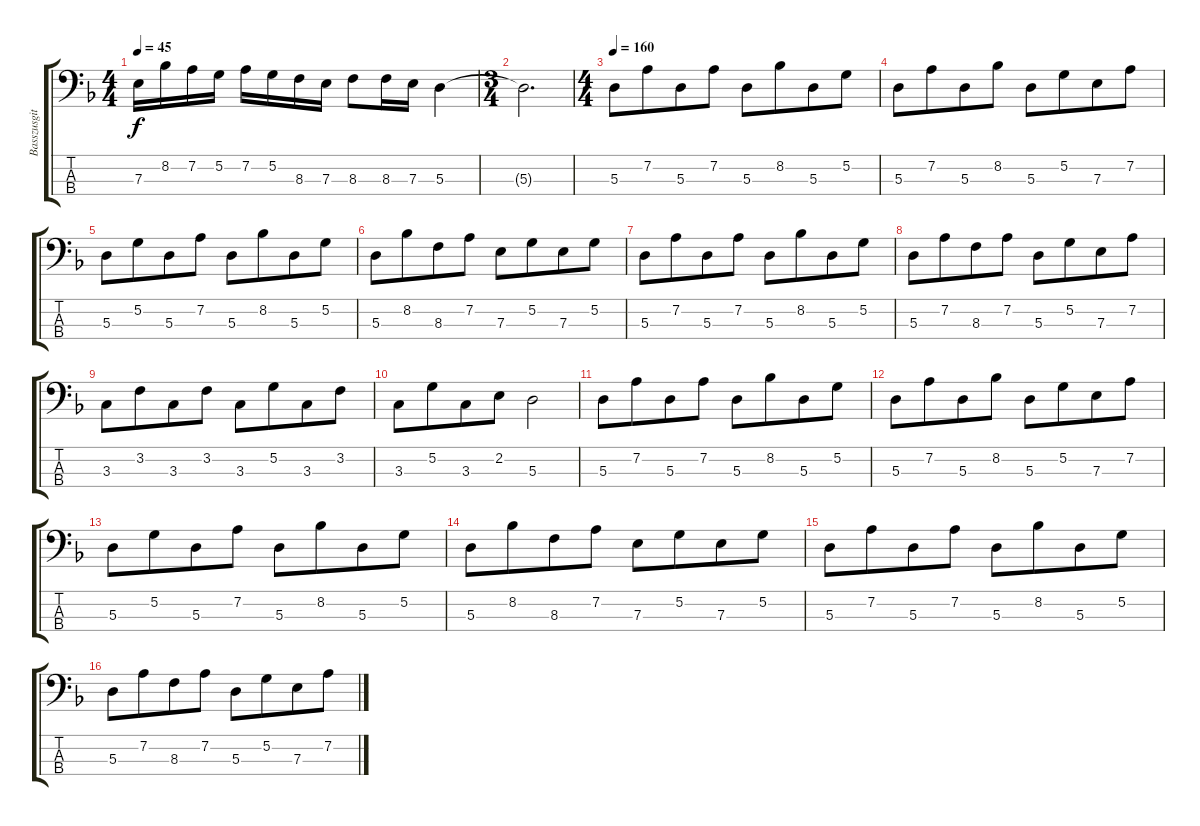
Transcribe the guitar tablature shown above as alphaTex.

\track ("Basszusgitár (Steve Harris)" "Basszusgit") {instrument electricbasspick}
\staff {score tabs}
\tuning (G2 D2 A1 E1) {hide}
\ts (4 4)
\tempo 45
\clef f4
\ks f
7.3.16{dy f} 8.2.16 7.2.16 5.2.16 7.2.16 5.2.16 8.3.16 7.3.16 8.3.8 8.3.16 7.3.16 5.3.4 |
\ts (3 4)
5.3{t}.2{d} |
\ts (4 4)
\tempo 160
5.3.8 7.2.8{beam merge} 5.3.8 7.2.8 5.3.8 8.2.8{beam merge} 5.3.8 5.2.8 |
5.3.8 7.2.8{beam merge} 5.3.8 8.2.8 5.3.8 5.2.8{beam merge} 7.3.8 7.2.8 |
5.3.8 5.2.8{beam merge} 5.3.8 7.2.8 5.3.8 8.2.8{beam merge} 5.3.8 5.2.8 |
5.3.8 8.2.8{beam merge} 8.3.8 7.2.8 7.3.8 5.2.8{beam merge} 7.3.8 5.2.8 |
5.3.8 7.2.8{beam merge} 5.3.8 7.2.8 5.3.8 8.2.8{beam merge} 5.3.8 5.2.8 |
5.3.8 7.2.8{beam merge} 8.3.8 7.2.8 5.3.8 5.2.8{beam merge} 7.3.8 7.2.8 |
3.3.8 3.2.8{beam merge} 3.3.8 3.2.8 3.3.8 5.2.8{beam merge} 3.3.8 3.2.8 |
3.3.8 5.2.8{beam merge} 3.3.8 2.2.8 5.3.2 |
5.3.8 7.2.8{beam merge} 5.3.8 7.2.8 5.3.8 8.2.8{beam merge} 5.3.8 5.2.8 |
5.3.8 7.2.8{beam merge} 5.3.8 8.2.8 5.3.8 5.2.8{beam merge} 7.3.8 7.2.8 |
5.3.8 5.2.8{beam merge} 5.3.8 7.2.8 5.3.8 8.2.8{beam merge} 5.3.8 5.2.8 |
5.3.8 8.2.8{beam merge} 8.3.8 7.2.8 7.3.8 5.2.8{beam merge} 7.3.8 5.2.8 |
5.3.8 7.2.8{beam merge} 5.3.8 7.2.8 5.3.8 8.2.8{beam merge} 5.3.8 5.2.8 |
5.3.8 7.2.8{beam merge} 8.3.8 7.2.8 5.3.8 5.2.8{beam merge} 7.3.8 7.2.8
